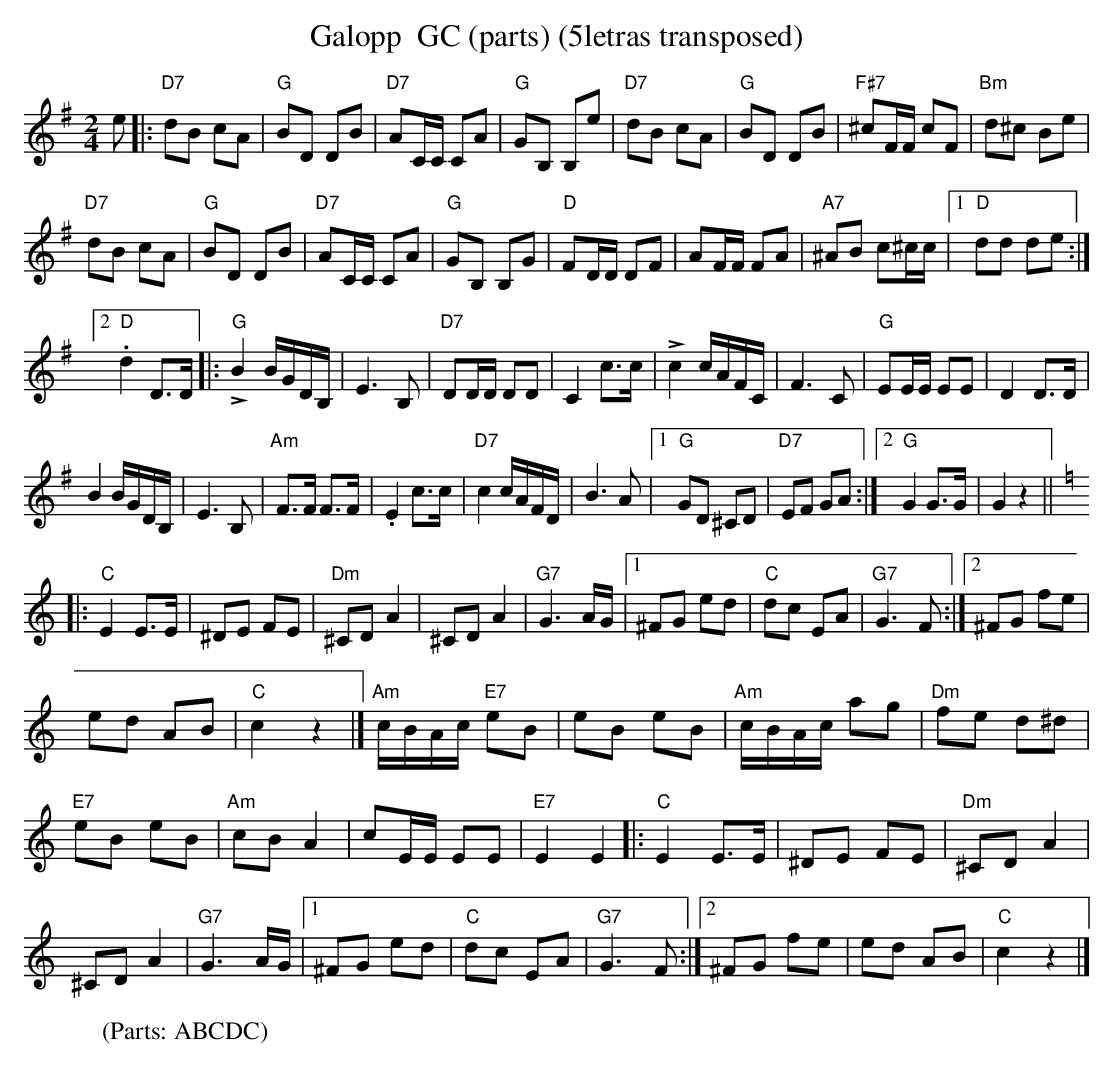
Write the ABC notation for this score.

X:1
T:Galopp  GC (parts) (5letras transposed)
M:2/4
L:1/8
K:G transpose=3 %%MIDI gchordon
e |: "D7"dB cA | "G"BD DB | "D7"AC/2C/2 CA | "G"GB, B,e | "D7"dB cA | "G"BD DB | "F#7"^cF/2F/2 cF | \
"Bm"d^c Be |
"D7"dB cA | "G"BD DB | "D7"AC/2C/2 CA | "G"GB, B,G | "D"FD/2D/2 DF | AF/2F/2 FA | \
"A7"^AB c^c/2c/2 |1 "D"dd de :|2
"D".d2D>D |: !>!"G"B2 B/2G/2D/2B,/2 | E3B, | "D7"DD/2D/2 DD | C2 c>c | !>!c2 c/2A/2F/2C/2 | \
F3C | "G"EE/2E/2 EE | D2 D>D |
B2 B/2G/2D/2B,/2 | E3B, | "Am"F>F F>F | .E2 c>c | "D7"c2 c/2A/2F/2D/2 | \
B3A |1 "G"GD ^CD | "D7"EF GA :|2 "G"G2 G>G | G2z2 ||
|: [K:C] "C"E2 E>E | ^DE FE | "Dm"^CDA2 | \
^CDA2 | "G7"G3A/2G/2 |1 ^FG ed | "C"dc EA | "G7"G3F :|2 ^FG fe |
ed AB | "C"c2z2 |] "Am"c/2B/2A/2c/2 "E7"eB | \
eB eB | "Am"c/2B/2A/2c/2 ag | "Dm"fe d^d |
"E7"eB eB | "Am"cBA2 | cE/2E/2 EE | "E7"E2E2 \
|: [K:C] "C"E2 E>E | ^DE FE | "Dm"^CDA2 |
^CDA2 | "G7"G3A/2G/2 |1 ^FG ed | "C"dc EA | "G7"G3F :|2 ^FG fe | ed AB | "C"c2z2 |]
W:(Parts: ABCDC)
